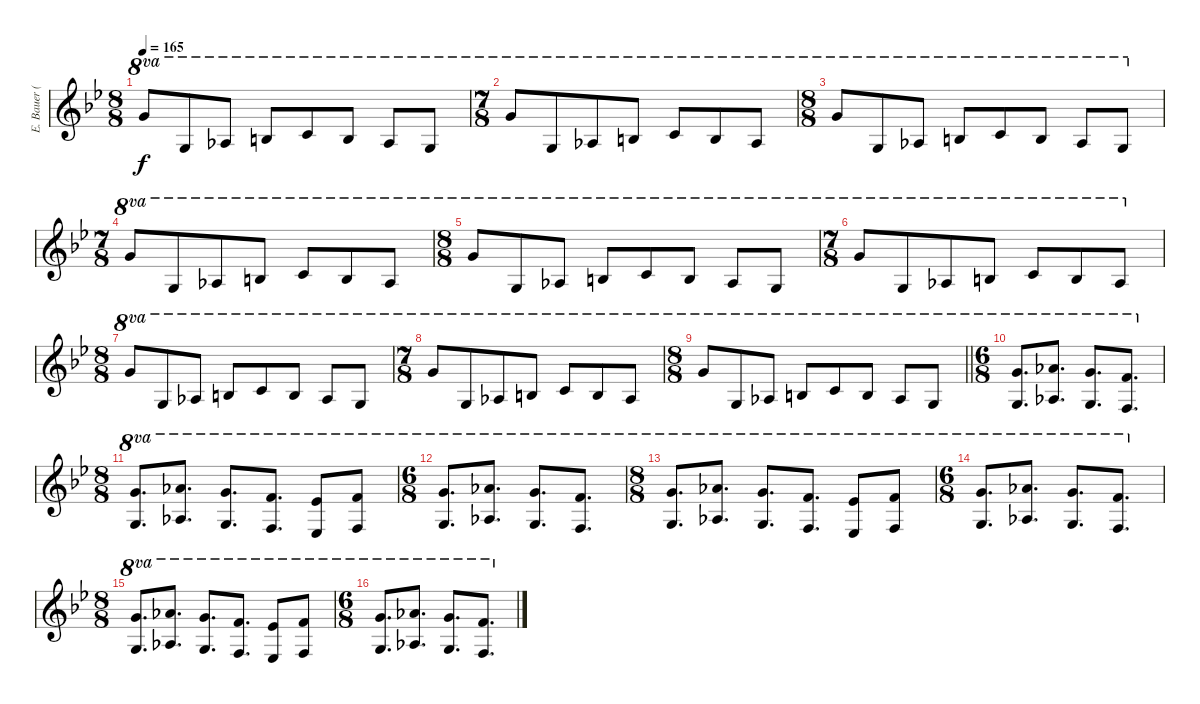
\track ("E. Bauer (Keyboard)" "E. Bauer (") {instrument acousticgrandpiano}
\staff {score}
\tuning (E4 B3 G3 D3 A2 E2 B1) {hide}
\ts (8 8)
\tempo 165
\clef g2
\ks gminor
15.1.8{ot 8va dy f} 12.3.8{ot 8va} 13.3.8{ot 8va} 12.2.8{ot 8va} 13.2.8{ot 8va} 12.2.8{ot 8va} 13.3.8{ot 8va} 12.3.8{ot 8va} |
\ts (7 8)
15.1.8{ot 8va} 12.3.8{ot 8va} 13.3.8{ot 8va} 12.2.8{ot 8va} 13.2.8{ot 8va} 12.2.8{ot 8va} 13.3.8{ot 8va} |
\ts (8 8)
15.1.8{ot 8va} 12.3.8{ot 8va} 13.3.8{ot 8va} 12.2.8{ot 8va} 13.2.8{ot 8va} 12.2.8{ot 8va} 13.3.8{ot 8va} 12.3.8{ot 8va} |
\ts (7 8)
15.1.8{ot 8va} 12.3.8{ot 8va} 13.3.8{ot 8va} 12.2.8{ot 8va} 13.2.8{ot 8va} 12.2.8{ot 8va} 13.3.8{ot 8va} |
\ts (8 8)
15.1.8{ot 8va} 12.3.8{ot 8va} 13.3.8{ot 8va} 12.2.8{ot 8va} 13.2.8{ot 8va} 12.2.8{ot 8va} 13.3.8{ot 8va} 12.3.8{ot 8va} |
\ts (7 8)
15.1.8{ot 8va} 12.3.8{ot 8va} 13.3.8{ot 8va} 12.2.8{ot 8va} 13.2.8{ot 8va} 12.2.8{ot 8va} 13.3.8{ot 8va} |
\ts (8 8)
15.1.8{ot 8va} 12.3.8{ot 8va} 13.3.8{ot 8va} 12.2.8{ot 8va} 13.2.8{ot 8va} 12.2.8{ot 8va} 13.3.8{ot 8va} 12.3.8{ot 8va} |
\ts (7 8)
15.1.8{ot 8va} 12.3.8{ot 8va} 13.3.8{ot 8va} 12.2.8{ot 8va} 13.2.8{ot 8va} 12.2.8{ot 8va} 13.3.8{ot 8va} |
\ts (8 8)
\barLineRight lightlight
15.1.8{ot 8va} 12.3.8{ot 8va} 13.3.8{ot 8va} 12.2.8{ot 8va} 13.2.8{ot 8va} 12.2.8{ot 8va} 13.3.8{ot 8va} 12.3.8{ot 8va} |
\ts (6 8)
(3.1 20.2).8{d ot 8va balance 8 instrument acousticgrandpiano} (4.1 21.2).8{d ot 8va} (3.1 20.2).8{d ot 8va} (1.1 18.2).8{d ot 8va} |
\ts (8 8)
(3.1 20.2).8{d ot 8va} (4.1 21.2).8{d ot 8va} (3.1 20.2).8{d ot 8va} (1.1 18.2).8{d ot 8va} (11.1 4.2).8{ot 8va} (1.1 18.2).8{ot 8va} |
\ts (6 8)
(3.1 20.2).8{d ot 8va} (4.1 21.2).8{d ot 8va} (3.1 20.2).8{d ot 8va} (1.1 18.2).8{d ot 8va} |
\ts (8 8)
(3.1 20.2).8{d ot 8va} (4.1 21.2).8{d ot 8va} (3.1 20.2).8{d ot 8va} (1.1 18.2).8{d ot 8va} (11.1 4.2).8{ot 8va} (1.1 18.2).8{ot 8va} |
\ts (6 8)
(3.1 20.2).8{d ot 8va} (4.1 21.2).8{d ot 8va} (3.1 20.2).8{d ot 8va} (1.1 18.2).8{d ot 8va} |
\ts (8 8)
(3.1 20.2).8{d ot 8va} (4.1 21.2).8{d ot 8va} (3.1 20.2).8{d ot 8va} (1.1 18.2).8{d ot 8va} (11.1 4.2).8{ot 8va} (1.1 18.2).8{ot 8va} |
\ts (6 8)
(3.1 20.2).8{d ot 8va} (4.1 21.2).8{d ot 8va} (3.1 20.2).8{d ot 8va} (1.1 18.2).8{d ot 8va}
